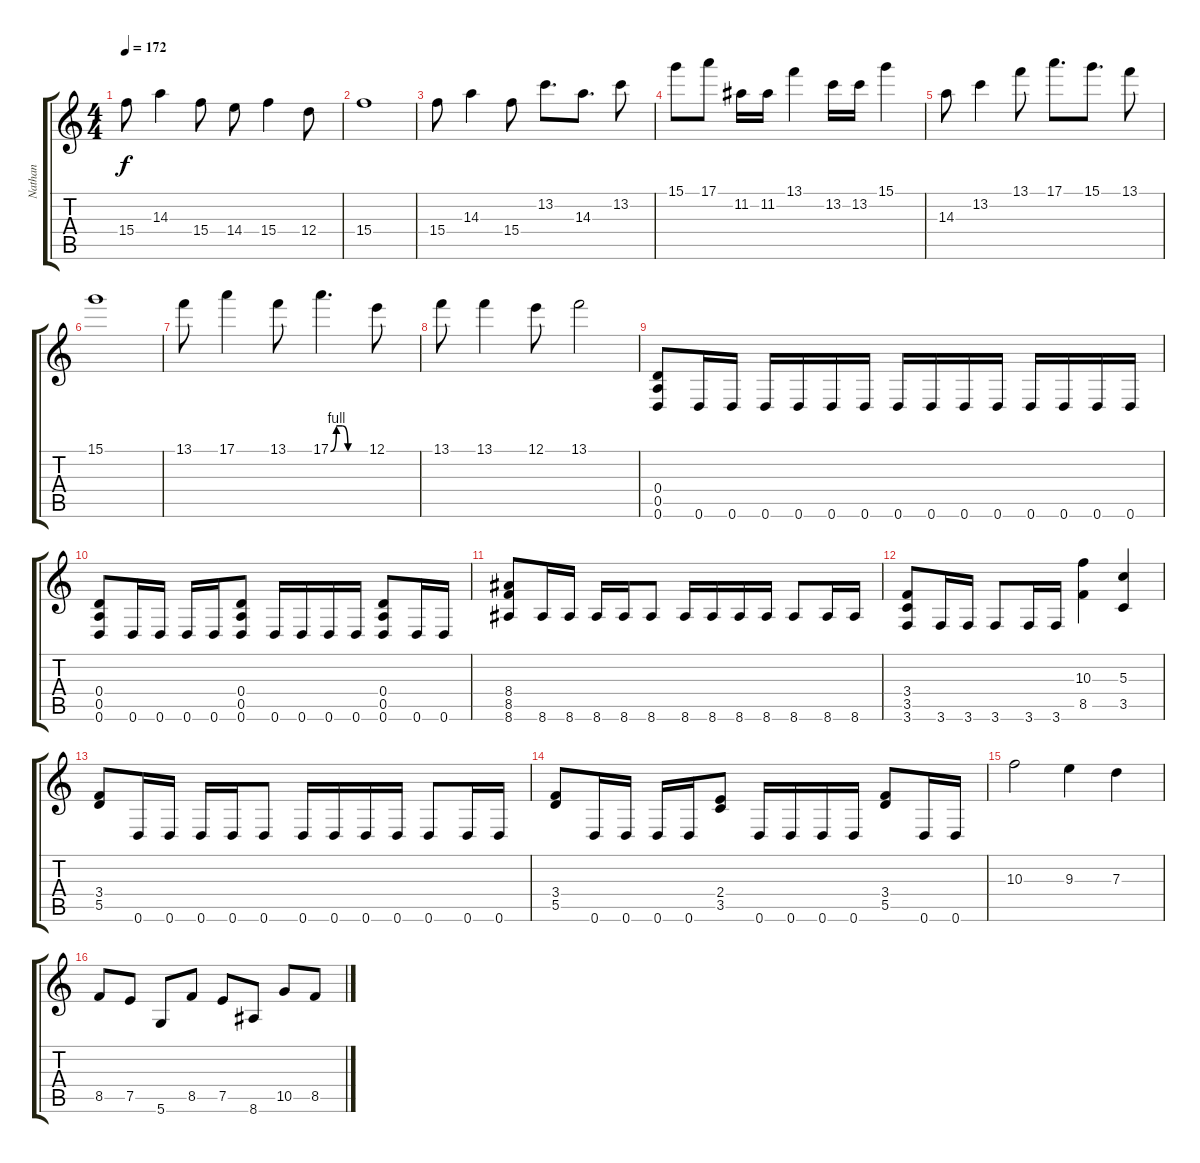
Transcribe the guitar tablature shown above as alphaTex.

\track ("Nathan" "Nathan") {instrument distortionguitar}
\staff {score tabs}
\tuning (E4 B3 G3 D3 A2 D2) {hide}
\ts (4 4)
\tempo 172
\clef g2
\ks c
15.4.8{dy f} 14.3.4 15.4.8 14.4.8 15.4.4 12.4.8 |
15.4.1 |
15.4.8 14.3.4 15.4.8 13.2.8{d} 14.3.8{d} 13.2.8 |
15.1.8 17.1.8 11.2.16 11.2.16 13.1.4 13.2.16 13.2.16 15.1.4 |
14.3.8 13.2.4 13.1.8 17.1.8{d} 15.1.8{d} 13.1.8 |
15.1.1 |
13.1.8 17.1.4 13.1.8 17.1{be (custom 0 0 10 4 20 4 30 0 60 0)}.4{d} 12.1.8 |
13.1.8 13.1.4 12.1.8 13.1.2 |
(0.4 0.5 0.6).8 0.6.16 0.6.16 0.6.16 0.6.16 0.6.16 0.6.16 0.6.16 0.6.16 0.6.16 0.6.16 0.6.16 0.6.16 0.6.16 0.6.16 |
(0.4 0.5 0.6).8 0.6.16 0.6.16 0.6.16 0.6.16 (0.4 0.5 0.6).8 0.6.16 0.6.16 0.6.16 0.6.16 (0.4 0.5 0.6).8 0.6.16 0.6.16 |
(8.4 8.5 8.6).8 8.6.16 8.6.16 8.6.16 8.6.16 8.6.8 8.6.16 8.6.16 8.6.16 8.6.16 8.6.8 8.6.16 8.6.16 |
(3.4 3.5 3.6).8 3.6.16 3.6.16 3.6.8 3.6.16 3.6.16 (10.3 8.5).4 (5.3 3.5).4 |
(3.4 5.5).8 0.6.16 0.6.16 0.6.16 0.6.16 0.6.8 0.6.16 0.6.16 0.6.16 0.6.16 0.6.8 0.6.16 0.6.16 |
(3.4 5.5).8 0.6.16 0.6.16 0.6.16 0.6.16 (2.4 3.5).8 0.6.16 0.6.16 0.6.16 0.6.16 (3.4 5.5).8 0.6.16 0.6.16 |
10.3.2 9.3.4 7.3.4 |
8.5.8 7.5.8 5.6.8 8.5.8 7.5.8 8.6.8 10.5.8 8.5.8
